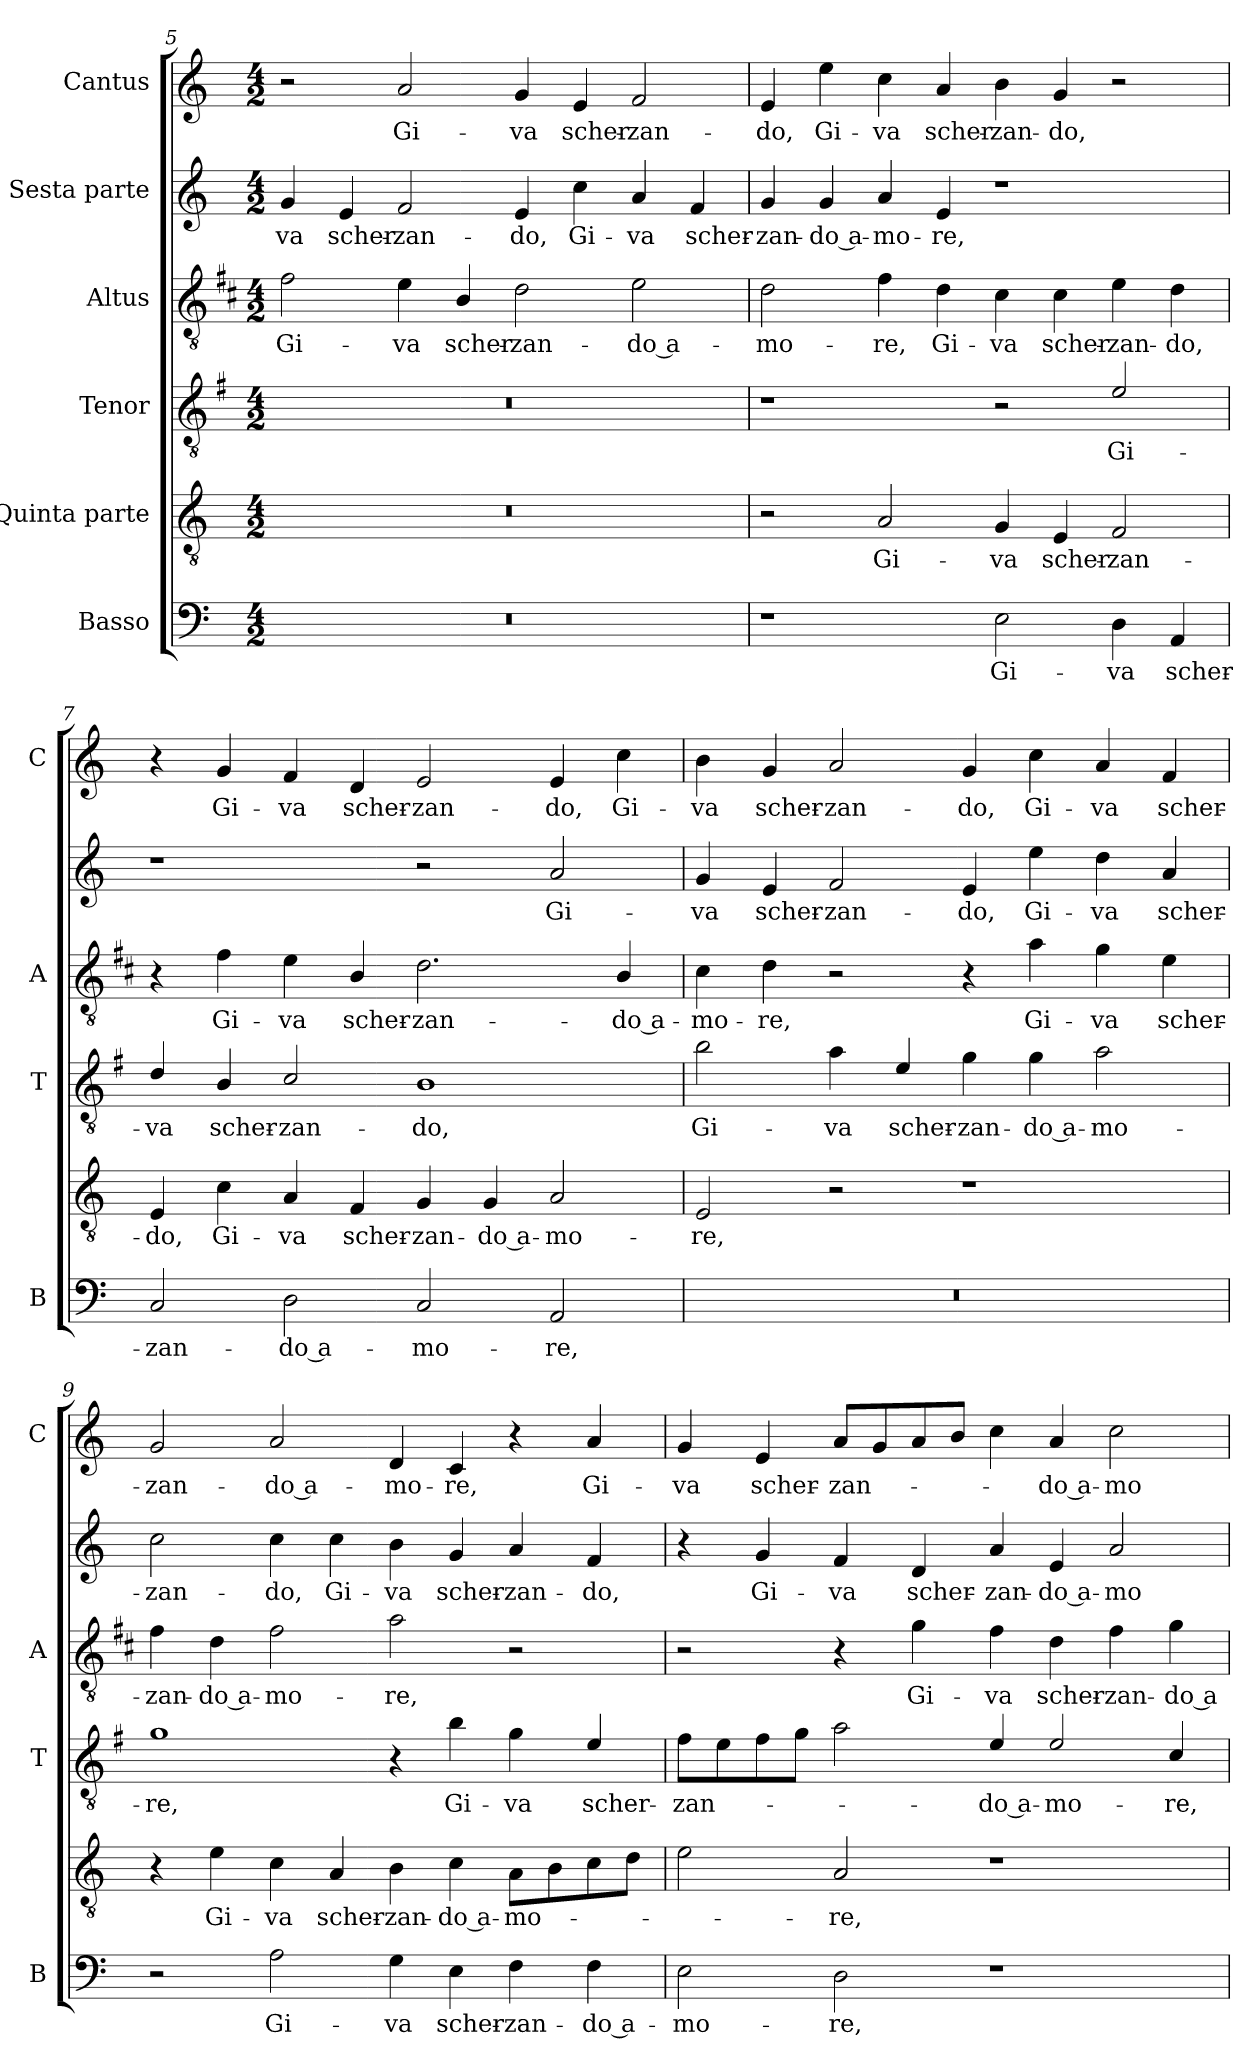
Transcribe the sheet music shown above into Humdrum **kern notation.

**kern	**text	**kern	**text	**kern	**text	**kern	**text	**kern	**text	**kern	**text
*part6	*part6	*part5	*part5	*part4	*part4	*part3	*part3	*part2	*part2	*part1	*part1
*staff6	*staff6	*staff5	*staff5	*staff4	*staff4	*staff3	*staff3	*staff2	*staff2	*staff1	*staff1
*I"Basso	*	*I"Quinta parte	*	*I"Tenor	*	*I"Altus	*	*I"Sesta parte	*	*I"Cantus	*
*I'B	*	*	*	*I'T	*	*I'A	*	*	*	*I'C	*
*clefF4	*	*clefGv2	*	*clefGv2	*	*clefGv2	*	*clefG2	*	*clefG2	*
*	*	*	*	*ITrd4c7	*	*ITrd1c2	*	*	*	*	*
*k[]	*	*k[]	*	*k[]	*	*k[]	*	*k[]	*	*k[]	*
*C:	*	*C:	*	*C:	*	*C:	*	*C:	*	*C:	*
*M4/2	*	*M4/2	*	*M4/2	*	*M4/2	*	*M4/2	*	*M4/2	*
=5	=5	=5	=5	=5	=5	=5	=5	=5	=5	=5	=5
!	!	!	!	!	!	!	!LO:LY:b	!	!LO:LY:b	!	!
0r	.	0r	.	0r	.	2e\	Gi-	4g/	-va	2r	.
!	!	!	!	!	!	!	!	!	!LO:LY:b	!	!
.	.	.	.	.	.	.	.	4e/	scher-	.	.
!	!	!	!	!	!	!	!LO:LY:b	!	!LO:LY:b	!	!LO:LY:b
.	.	.	.	.	.	4d\	-va	2f/	-zan-	2a/	Gi-
!	!	!	!	!	!	!	!LO:LY:b	!	!	!	!
.	.	.	.	.	.	4A/	scher-	.	.	.	.
!	!	!	!	!	!	!	!LO:LY:b	!	!LO:LY:b	!	!LO:LY:b
.	.	.	.	.	.	2c\	-zan-	4e/	-do,	4g/	-va
!	!	!	!	!	!	!	!	!	!LO:LY:b	!	!LO:LY:b
.	.	.	.	.	.	.	.	4cc\	Gi-	4e/	scher-
!	!	!	!	!	!	!	!LO:LY:b	!	!LO:LY:b	!	!LO:LY:b
.	.	.	.	.	.	2d\	-do a-	4a/	-va	2f/	-zan-
!	!	!	!	!	!	!	!	!	!LO:LY:b	!	!
.	.	.	.	.	.	.	.	4f/	scher-	.	.
=6	=6	=6	=6	=6	=6	=6	=6	=6	=6	=6	=6
!	!	!	!	!	!	!	!LO:LY:b	!	!LO:LY:b	!	!LO:LY:b
1r	.	2r	.	1r	.	2c\	-mo-	4g/	-zan-	4e/	-do,
!	!	!	!	!	!	!	!	!	!LO:LY:b	!	!LO:LY:b
.	.	.	.	.	.	.	.	4g/	-do a-	4ee\	Gi-
!	!	!	!LO:LY:b	!	!	!	!LO:LY:b	!	!LO:LY:b	!	!LO:LY:b
.	.	2A/	Gi-	.	.	4e\	-re,	4a/	-mo-	4cc\	-va
!	!	!	!	!	!	!	!LO:LY:b	!	!LO:LY:b	!	!LO:LY:b
.	.	.	.	.	.	4c\	Gi-	4e/	-re,	4a/	scher-
!	!LO:LY:b	!	!LO:LY:b	!	!	!	!LO:LY:b	!	!	!	!LO:LY:b
2E\	Gi-	4G/	-va	2r	.	4B\	-va	1r	.	4b\	-zan-
!	!	!	!LO:LY:b	!	!	!	!LO:LY:b	!	!	!	!LO:LY:b
.	.	4E/	scher-	.	.	4B\	scher-	.	.	4g/	-do,
!	!LO:LY:b	!	!LO:LY:b	!	!LO:LY:b	!	!LO:LY:b	!	!	!	!
4D\	-va	2F/	-zan-	2A/	Gi-	4d\	-zan-	.	.	2r	.
!	!LO:LY:b	!	!	!	!	!	!LO:LY:b	!	!	!	!
4AA/	scher-	.	.	.	.	4c\	-do,	.	.	.	.
!!LO:PB:g=z
=7	=7	=7	=7	=7	=7	=7	=7	=7	=7	=7	=7
!	!LO:LY:b	!	!LO:LY:b	!	!LO:LY:b	!	!	!	!	!	!
2C/	-zan-	4E/	-do,	4G/	-va	4r	.	1r	.	4r	.
!	!	!	!LO:LY:b	!	!LO:LY:b	!	!LO:LY:b	!	!	!	!LO:LY:b
.	.	4c\	Gi-	4E/	scher-	4e\	Gi-	.	.	4g/	Gi-
!	!LO:LY:b	!	!LO:LY:b	!	!LO:LY:b	!	!LO:LY:b	!	!	!	!LO:LY:b
2D\	-do a-	4A/	-va	2F/	-zan-	4d\	-va	.	.	4f/	-va
!	!	!	!LO:LY:b	!	!	!	!LO:LY:b	!	!	!	!LO:LY:b
.	.	4F/	scher-	.	.	4A/	scher-	.	.	4d/	scher-
!	!LO:LY:b	!	!LO:LY:b	!	!LO:LY:b	!	!LO:LY:b	!	!	!	!LO:LY:b
2C/	-mo-	4G/	-zan-	1E	-do,	2.c\	-zan-	2r	.	2e/	-zan-
!	!	!	!LO:LY:b	!	!	!	!	!	!	!	!
.	.	4G/	-do a-	.	.	.	.	.	.	.	.
!	!LO:LY:b	!	!LO:LY:b	!	!	!	!	!	!LO:LY:b	!	!LO:LY:b
2AA/	-re,	2A/	-mo-	.	.	.	.	2a/	Gi-	4e/	-do,
!	!	!	!	!	!	!	!LO:LY:b	!	!	!	!LO:LY:b
.	.	.	.	.	.	4A/	-do a-	.	.	4cc\	Gi-
=8	=8	=8	=8	=8	=8	=8	=8	=8	=8	=8	=8
!	!	!	!LO:LY:b	!	!LO:LY:b	!	!LO:LY:b	!	!LO:LY:b	!	!LO:LY:b
0r	.	2E/	-re,	2e\	Gi-	4B\	-mo-	4g/	-va	4b\	-va
!	!	!	!	!	!	!	!LO:LY:b	!	!LO:LY:b	!	!LO:LY:b
.	.	.	.	.	.	4c\	-re,	4e/	scher-	4g/	scher-
!	!	!	!	!	!LO:LY:b	!	!	!	!LO:LY:b	!	!LO:LY:b
.	.	2r	.	4d\	-va	2r	.	2f/	-zan-	2a/	-zan-
!	!	!	!	!	!LO:LY:b	!	!	!	!	!	!
.	.	.	.	4A/	scher-	.	.	.	.	.	.
!	!	!	!	!	!LO:LY:b	!	!	!	!LO:LY:b	!	!LO:LY:b
.	.	1r	.	4c\	-zan-	4r	.	4e/	-do,	4g/	-do,
!	!	!	!	!	!LO:LY:b	!	!LO:LY:b	!	!LO:LY:b	!	!LO:LY:b
.	.	.	.	4c\	-do a-	4g\	Gi-	4ee\	Gi-	4cc\	Gi-
!	!	!	!	!	!LO:LY:b	!	!LO:LY:b	!	!LO:LY:b	!	!LO:LY:b
.	.	.	.	2d\	-mo-	4f\	-va	4dd\	-va	4a/	-va
!	!	!	!	!	!	!	!LO:LY:b	!	!LO:LY:b	!	!LO:LY:b
.	.	.	.	.	.	4d\	scher-	4a/	scher-	4f/	scher-
=9	=9	=9	=9	=9	=9	=9	=9	=9	=9	=9	=9
!	!	!	!	!	!LO:LY:b	!	!LO:LY:b	!	!LO:LY:b	!	!LO:LY:b
2r	.	4r	.	1c	-re,	4e\	-zan-	2cc\	-zan-	2g/	-zan-
!	!	!	!LO:LY:b	!	!	!	!LO:LY:b	!	!	!	!
.	.	4e\	Gi-	.	.	4c\	-do a-	.	.	.	.
!	!LO:LY:b	!	!LO:LY:b	!	!	!	!LO:LY:b	!	!LO:LY:b	!	!LO:LY:b
2A\	Gi-	4c\	-va	.	.	2e\	-mo-	4cc\	-do,	2a/	-do a-
!	!	!	!LO:LY:b	!	!	!	!	!	!LO:LY:b	!	!
.	.	4A/	scher-	.	.	.	.	4cc\	Gi-	.	.
!	!LO:LY:b	!	!LO:LY:b	!	!	!	!LO:LY:b	!	!LO:LY:b	!	!LO:LY:b
4G\	-va	4B\	-zan-	4r	.	2g\	-re,	4b\	-va	4d/	-mo-
!	!LO:LY:b	!	!LO:LY:b	!	!LO:LY:b	!	!	!	!LO:LY:b	!	!LO:LY:b
4E\	scher-	4c\	-do a-	4e\	Gi-	.	.	4g/	scher-	4c/	-re,
!	!LO:LY:b	!	!LO:LY:b	!	!LO:LY:b	!	!	!	!LO:LY:b	!	!
4F\	-zan-	8A\L	-mo-	4c\	-va	2r	.	4a/	-zan-	4r	.
.	.	8B\	.	.	.	.	.	.	.	.	.
!	!LO:LY:b	!	!	!	!LO:LY:b	!	!	!	!LO:LY:b	!	!LO:LY:b
4F\	-do a-	8c\	.	4A/	scher-	.	.	4f/	-do,	4a/	Gi-
.	.	8d\J	.	.	.	.	.	.	.	.	.
!!LO:LB:g=z
=10	=10	=10	=10	=10	=10	=10	=10	=10	=10	=10	=10
!	!LO:LY:b	!	!	!	!LO:LY:b	!	!	!	!	!	!LO:LY:b
2E\	-mo-	2e\	.	8B\L	-zan-	2r	.	4r	.	4g/	-va
.	.	.	.	8A\	.	.	.	.	.	.	.
!	!	!	!	!	!	!	!	!	!LO:LY:b	!	!LO:LY:b
.	.	.	.	8B\	.	.	.	4g/	Gi-	4e/	scher-
.	.	.	.	8c\J	.	.	.	.	.	.	.
!	!LO:LY:b	!	!LO:LY:b	!	!	!	!	!	!LO:LY:b	!	!LO:LY:b
2D\	-re,	2A/	-re,	2d\	.	4r	.	4f/	-va	8a/L	-zan-
.	.	.	.	.	.	.	.	.	.	8g/	.
!	!	!	!	!	!	!	!LO:LY:b	!	!LO:LY:b	!	!
.	.	.	.	.	.	4f\	Gi-	4d/	scher-	8a/	.
.	.	.	.	.	.	.	.	.	.	8b/J	.
!	!	!	!	!	!LO:LY:b	!	!LO:LY:b	!	!LO:LY:b	!	!
1r	.	1r	.	4A/	-do a-	4e\	-va	4a/	-zan-	4cc\	.
!	!	!	!	!	!LO:LY:b	!	!LO:LY:b	!	!LO:LY:b	!	!LO:LY:b
.	.	.	.	2A/	-mo-	4c\	scher-	4e/	-do a-	4a/	-do a-
!	!	!	!	!	!	!	!LO:LY:b	!	!LO:LY:b	!	!LO:LY:b
.	.	.	.	.	.	4e\	-zan-	2a/	-mo-	2cc\	-mo-
!	!	!	!	!	!LO:LY:b	!	!LO:LY:b	!	!	!	!
.	.	.	.	4F/	-re,	4f\	-do a-	.	.	.	.
=	=	=	=	=	=	=	=	=	=	=	=
*-	*-	*-	*-	*-	*-	*-	*-	*-	*-	*-	*-
